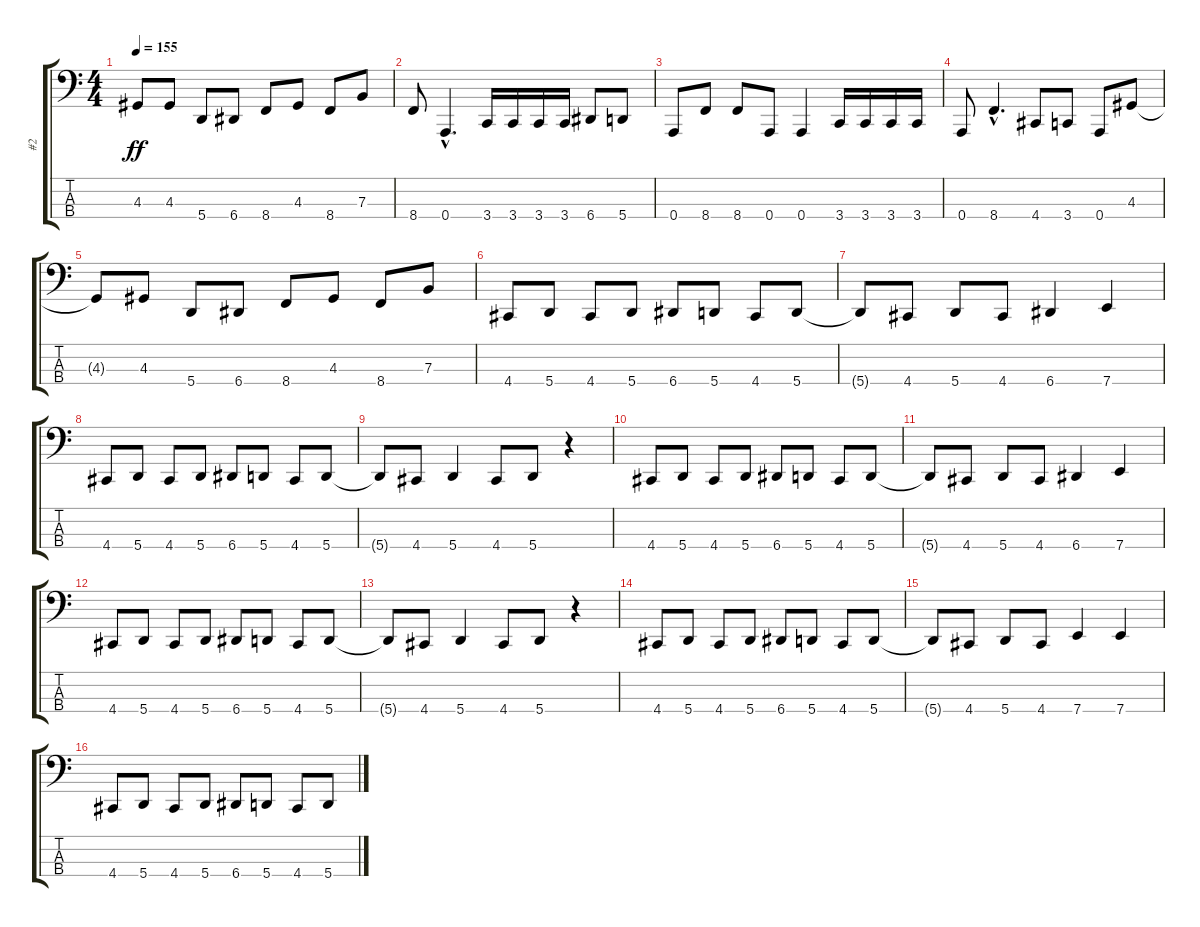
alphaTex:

\track ("#2" "#2") {instrument electricbassfinger}
\staff {score tabs}
\tuning (D2 A1 E1 A0) {hide}
\ts (4 4)
\tempo 155
\clef f4
\ks c
4.3{t}.8{dy ff} 4.3.8 5.4.8 6.4.8 8.4.8 4.3.8 8.4.8 7.3.8 |
8.4.8 0.4{hac}.4{d} 3.4.16 3.4.16 3.4.16 3.4.16 6.4.8 5.4.8 |
0.4.8 8.4.8 8.4.8 0.4.8 0.4.4 3.4.16 3.4.16 3.4.16 3.4.16 |
0.4.8 8.4{hac}.4{d} 4.4.8 3.4.8 0.4.8 4.3.8 |
4.3{t}.8 4.3.8 5.4.8 6.4.8 8.4.8 4.3.8 8.4.8 7.3.8 |
\section ("" " ")
4.4.8 5.4.8 4.4.8 5.4.8 6.4.8 5.4.8 4.4.8 5.4.8 |
5.4{t}.8 4.4.8 5.4.8 4.4.8 6.4.4 7.4.4 |
4.4.8 5.4.8 4.4.8 5.4.8 6.4.8 5.4.8 4.4.8 5.4.8 |
5.4{t}.8 4.4.8 5.4.4 4.4.8 5.4.8 r.4 |
4.4.8 5.4.8 4.4.8 5.4.8 6.4.8 5.4.8 4.4.8 5.4.8 |
5.4{t}.8 4.4.8 5.4.8 4.4.8 6.4.4 7.4.4 |
4.4.8 5.4.8 4.4.8 5.4.8 6.4.8 5.4.8 4.4.8 5.4.8 |
5.4{t}.8 4.4.8 5.4.4 4.4.8 5.4.8 r.4 |
4.4.8 5.4.8 4.4.8 5.4.8 6.4.8 5.4.8 4.4.8 5.4.8 |
5.4{t}.8 4.4.8 5.4.8 4.4.8 7.4.4 7.4.4 |
4.4.8 5.4.8 4.4.8 5.4.8 6.4.8 5.4.8 4.4.8 5.4.8
